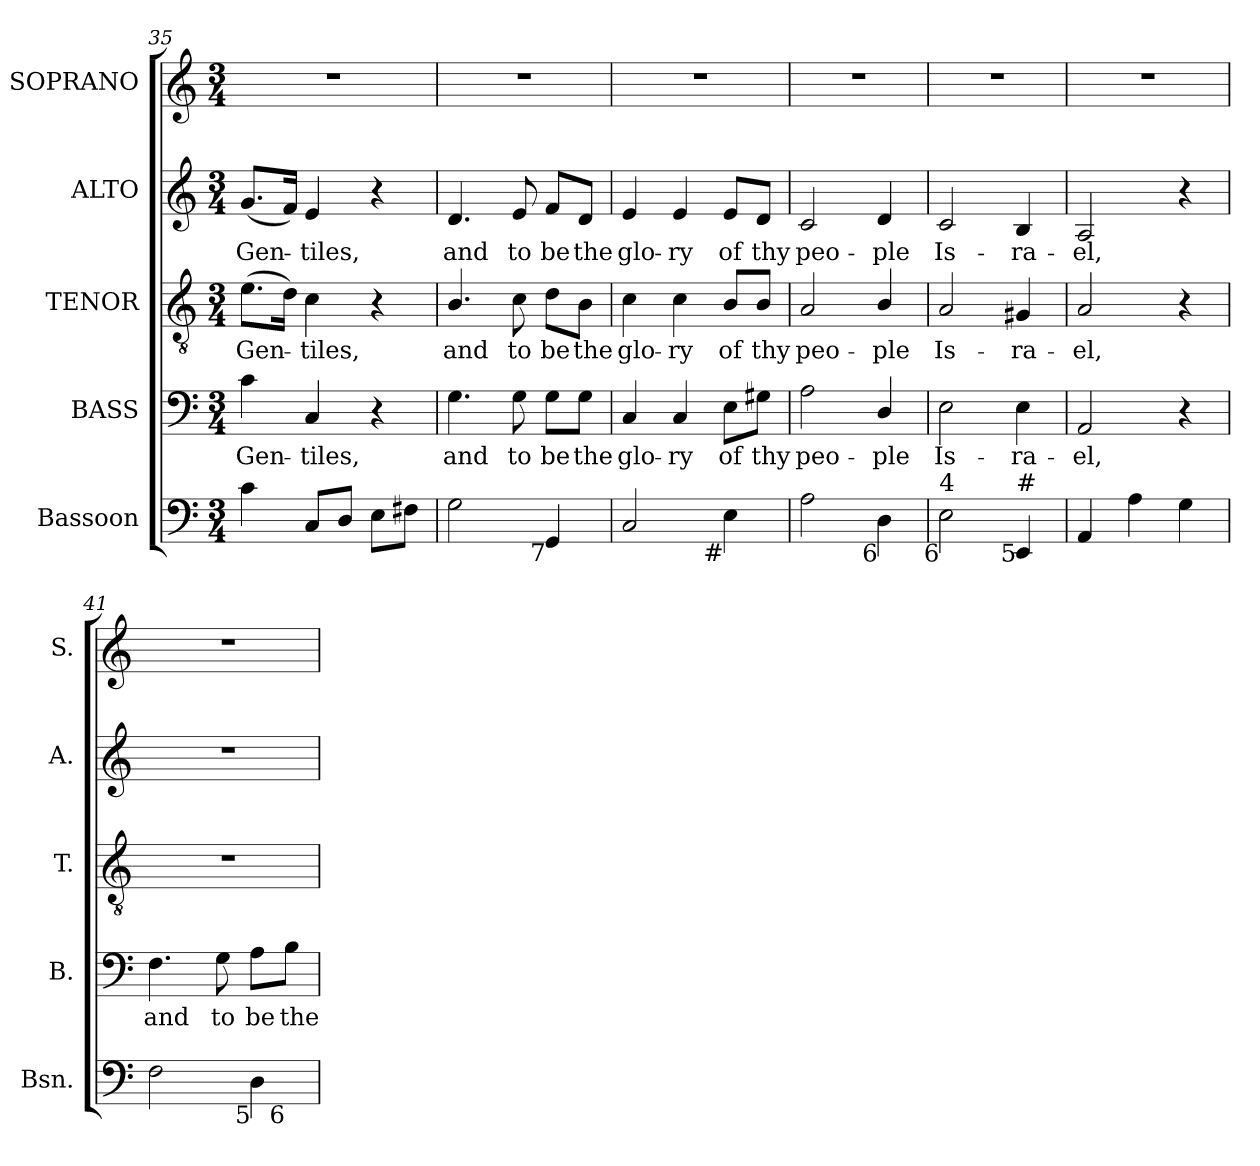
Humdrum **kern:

**kern	**kern	**text	**kern	**text	**kern	**text	**kern
*part5	*part4	*part4	*part3	*part3	*part2	*part2	*part1
*staff5	*staff4	*staff4	*staff3	*staff3	*staff2	*staff2	*staff1
*I"Bassoon	*I"BASS	*	*I"TENOR	*	*I"ALTO	*	*I"SOPRANO
*I'Bsn.	*I'B.	*	*I'T.	*	*I'A.	*	*I'S.
*clefF4	*clefF4	*	*clefGv2	*	*clefG2	*	*clefG2
*	*	*	*ITrd7c12	*	*	*	*
*k[]	*k[]	*	*k[]	*	*k[]	*	*k[]
*C:	*C:	*	*C:	*	*C:	*	*C:
*M3/4	*M3/4	*	*M3/4	*	*M3/4	*	*M3/4
=35	=35	=35	=35	=35	=35	=35	=35
!	!	!LO:LY:b:color=#000000	!	!	!	!	!
!	!	!	!	!LO:LY:b:color=#000000	!	!	!
!	!	!	!	!	!	!LO:LY:b:color=#000000	!LO:N:vis=1
4ci\	4ci\	Gen-	(8.Ei\L	Gen-	(8.gi/L	Gen-	2.r
.	.	.	16Di\Jk)	.	16fi/Jk)	.	.
!	!	!LO:LY:b:color=#000000	!	!	!	!	!
!	!	!	!	!LO:LY:b:color=#000000	!	!	!
!	!	!	!	!	!	!LO:LY:b:color=#000000	!
8Ci/L	4Ci/	-tiles,	4Ci\	-tiles,	4ei/	-tiles,	.
8Di/J	.	.	.	.	.	.	.
8Ei\L	4r	.	4r	.	4r	.	.
8F#Xi\J	.	.	.	.	.	.	.
=36	=36	=36	=36	=36	=36	=36	=36
!	!	!LO:LY:b:color=#000000	!	!	!	!	!
!	!	!	!	!LO:LY:b:color=#000000	!	!	!
!	!	!	!	!	!	!LO:LY:b:color=#000000	!LO:N:vis=1
2Gi\	4.Gi\	and	4.BBi/	and	4.di/	and	2.r
!	!	!LO:LY:b:color=#000000	!	!	!	!	!
!	!	!	!	!LO:LY:b:color=#000000	!	!	!
!	!	!	!	!	!	!LO:LY:b:color=#000000	!
.	8Gi\	to	8Ci\	to	8ei/	to	.
!	!	!LO:LY:b:color=#000000	!	!	!	!	!
!	!	!	!	!LO:LY:b:color=#000000	!	!	!
!LO:TX:b:rj:t=7	!	!	!	!	!	!	!
!	!	!	!	!	!	!LO:LY:b:color=#000000	!
4GGi/	8Gi\L	be	8Di\L	be	8fi/L	be	.
!	!	!LO:LY:b:color=#000000	!	!	!	!	!
!	!	!	!	!LO:LY:b:color=#000000	!	!	!
!	!	!	!	!	!	!LO:LY:b:color=#000000	!
.	8Gi\J	the	8BBi\J	the	8di/J	the	.
=37	=37	=37	=37	=37	=37	=37	=37
!	!	!LO:LY:b:color=#000000	!	!	!	!	!
!	!	!	!	!LO:LY:b:color=#000000	!	!	!
!	!	!	!	!	!	!LO:LY:b:color=#000000	!LO:N:vis=1
2Ci/	4Ci/	glo-	4Ci\	glo-	4ei/	glo-	2.r
!	!	!LO:LY:b:color=#000000	!	!	!	!	!
!	!	!	!	!LO:LY:b:color=#000000	!	!	!
!	!	!	!	!	!	!LO:LY:b:color=#000000	!
.	4Ci/	-ry	4Ci\	-ry	4ei/	-ry	.
!	!	!LO:LY:b:color=#000000	!	!	!	!	!
!	!	!	!	!LO:LY:b:color=#000000	!	!	!
!LO:TX:b:rj:t=#	!	!	!	!	!	!	!
!	!	!	!	!	!	!LO:LY:b:color=#000000	!
4Ei\	8Ei\L	of	8BBi/L	of	8ei/L	of	.
!	!	!LO:LY:b:color=#000000	!	!	!	!	!
!	!	!	!	!LO:LY:b:color=#000000	!	!	!
!	!	!	!	!	!	!LO:LY:b:color=#000000	!
.	8G#Xi\J	thy	8BBi/J	thy	8di/J	thy	.
=38	=38	=38	=38	=38	=38	=38	=38
!	!	!LO:LY:b:color=#000000	!	!	!	!	!
!	!	!	!	!LO:LY:b:color=#000000	!	!	!
!	!	!	!	!	!	!LO:LY:b:color=#000000	!LO:N:vis=1
2Ai\	2Ai\	peo-	2AAi/	peo-	2ci/	peo-	2.r
!	!	!LO:LY:b:color=#000000	!	!	!	!	!
!	!	!	!	!LO:LY:b:color=#000000	!	!	!
!LO:TX:b:rj:t=6	!	!	!	!	!	!	!
!	!	!	!	!	!	!LO:LY:b:color=#000000	!
4Di\	4Di/	-ple	4BBi/	-ple	4di/	-ple	.
!!LO:LB:g=z
=39	=39	=39	=39	=39	=39	=39	=39
!	!	!LO:LY:b:color=#000000	!	!	!	!	!
!	!	!	!	!LO:LY:b:color=#000000	!	!	!
!LO:TX:b:rj:t=6	!	!	!	!	!	!	!
!LO:TX:t=4	!	!	!	!	!	!	!
!	!	!	!	!	!	!LO:LY:b:color=#000000	!LO:N:vis=1
2Ei\	2Ei\	Is-	2AAi/	Is-	2ci/	Is-	2.r
!	!	!LO:LY:b:color=#000000	!	!	!	!	!
!	!	!	!	!LO:LY:b:color=#000000	!	!	!
!LO:TX:b:rj:t=5	!	!	!	!	!	!	!
!LO:TX:t=#	!	!	!	!	!	!	!
!	!	!	!	!	!	!LO:LY:b:color=#000000	!
4EEi/	4Ei\	-ra-	4GG#Xi/	-ra-	4Bi/	-ra-	.
=40	=40	=40	=40	=40	=40	=40	=40
!	!	!LO:LY:b:color=#000000	!	!	!	!	!
!	!	!	!	!LO:LY:b:color=#000000	!	!	!
!	!	!	!	!	!	!LO:LY:b:color=#000000	!LO:N:vis=1
4AAi/	2AAi/	-el,	2AAi/	-el,	2Ai/	-el,	2.r
4Ai\	.	.	.	.	.	.	.
4Gi\	4r	.	4r	.	4r	.	.
=41	=41	=41	=41	=41	=41	=41	=41
!	!	!LO:LY:b:color=#000000	!LO:N:vis=1	!	!LO:N:vis=1	!	!LO:N:vis=1
*^	*	*	*	*	*	*	*
2Fi\	2ryy	4.Fi\	and	2.r	.	2.r	.	2.r
!	!	!	!LO:LY:b:color=#000000	!	!	!	!	!
.	.	8Gi\	to	.	.	.	.	.
!LO:TX:b:rj:t=5	!	!	!	!	!	!	!	!
!	!	!	!LO:LY:b:color=#000000	!	!	!	!	!
4Di\	8ryy	8Ai\L	be	.	.	.	.	.
!	!LO:TX:b:rj:t=6	!	!	!	!	!	!	!
!	!	!	!LO:LY:b:color=#000000	!	!	!	!	!
.	8ryy	8Bi\J	the	.	.	.	.	.
*v	*v	*	*	*	*	*	*	*
=	=	=	=	=	=	=	=
*-	*-	*-	*-	*-	*-	*-	*-
